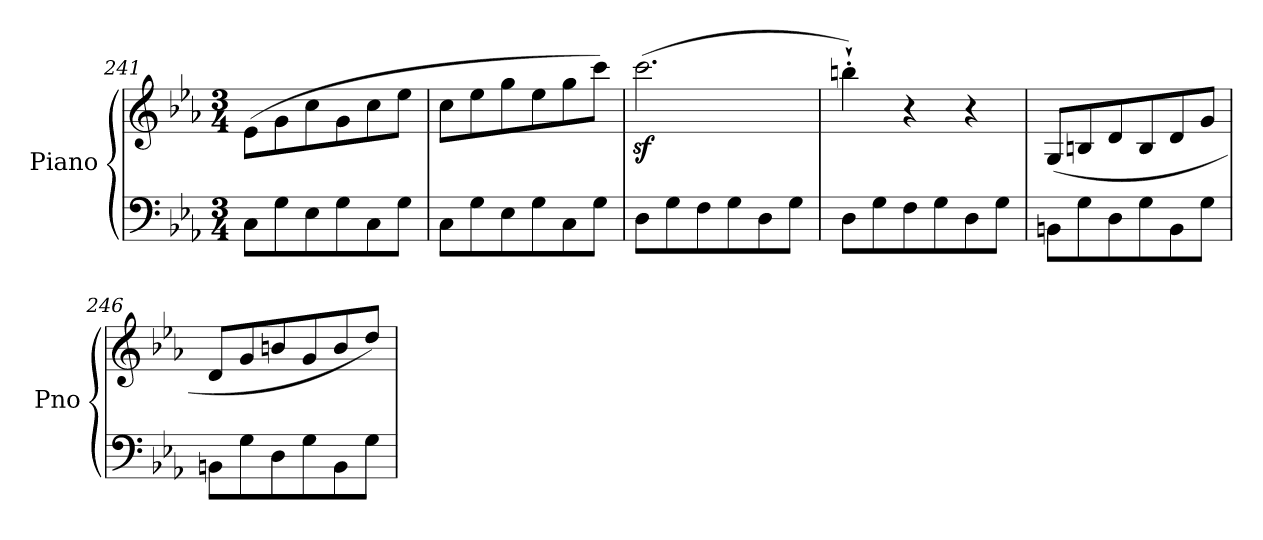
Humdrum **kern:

**kern	**kern
*part1	*part1
*staff2	*staff1
*I"Piano	*
*I'Pno	*
*clefF4	*clefG2
*k[b-e-a-]	*k[b-e-a-]
*E-:	*E-:
*M3/4	*M3/4
=241	=241
8C\L	(8e-\L
8G\	8g\
8E-\	8cc\
8G\	8g\
8C\	8cc\
8G\J	8ee-\J
!!LO:PB:g=z
=242	=242
8C\L	8cc\L
8G\	8ee-\
8E-\	8gg\
8G\	8ee-\
8C\	8gg\
8G\J	8ccc\J)
!!LO:PB:g=z
=243	=243
8D\L	(2.cccz<\
8G\	.
8F\	.
8G\	.
8D\	.
8G\J	.
=244	=244
8D\L	4bbn`'\)
8G\	.
8F\	4r
8G\	.
8D\	4r
8G\J	.
=245	=245
8BBn\L	(8G/L
8G\	8Bn/
8D\	8d/
8G\	8B/
8BB\	8d/
8G\J	8g/J
=246	=246
8BBn\L	8d/L
8G\	8g/
8D\	8bn/
8G\	8g/
8BB\	8b/
8G\J	8dd/J)
=	=
*-	*-
